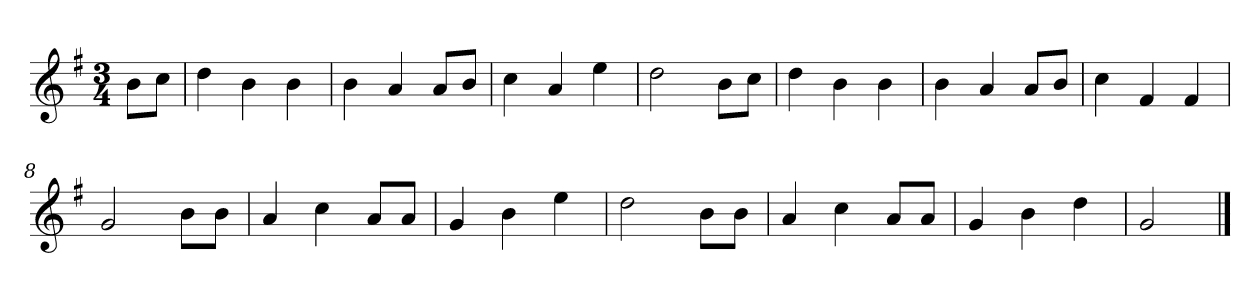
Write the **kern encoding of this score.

**kern
*part1
*staff1
*k[f#]
*M3/4
*MM120
=
8bL
8ccJ
=1
4dd
4b
4b
=2
4b
4a
8aL
8bJ
=3
4cc
4a
4ee
=4
2dd
8bL
8ccJ
=5
4dd
4b
4b
=6
4b
4a
8aL
8bJ
=7
4cc
4f#
4f#
=8
2g
8bL
8bJ
=9
4a
4cc
8aL
8aJ
=10
4g
4b
4ee
=11
2dd
8bL
8bJ
=12
4a
4cc
8aL
8aJ
=13
4g
4b
4dd
=14
2g
==
*-
